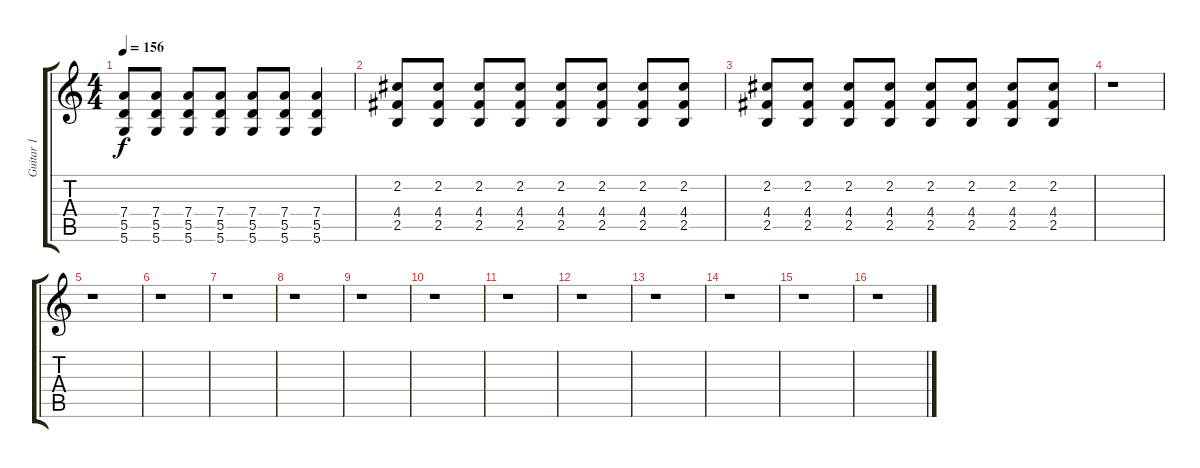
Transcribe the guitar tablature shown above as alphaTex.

\track ("Guitar 1" "Guitar 1") {solo instrument acousticguitarsteel}
\staff {score tabs}
\tuning (E4 B3 G3 D3 A2 D2) {hide}
\ts (4 4)
\tempo 156
\clef g2
\ks c
(7.4 5.5 5.6).8{dy f} (7.4 5.5 5.6).8 (7.4 5.5 5.6).8 (7.4 5.5 5.6).8 (7.4 5.5 5.6).8 (7.4 5.5 5.6).8 (7.4 5.5 5.6).4 |
(2.2 4.4 2.5).8 (2.2 4.4 2.5).8 (2.2 4.4 2.5).8 (2.2 4.4 2.5).8 (2.2 4.4 2.5).8 (2.2 4.4 2.5).8 (2.2 4.4 2.5).8 (2.2 4.4 2.5).8 |
(2.2 4.4 2.5).8 (2.2 4.4 2.5).8 (2.2 4.4 2.5).8 (2.2 4.4 2.5).8 (2.2 4.4 2.5).8 (2.2 4.4 2.5).8 (2.2 4.4 2.5).8 (2.2 4.4 2.5).8 |
r.1 |
r.1 |
r.1 |
r.1 |
r.1 |
r.1 |
r.1 |
r.1 |
r.1 |
r.1 |
r.1 |
r.1 |
r.1
